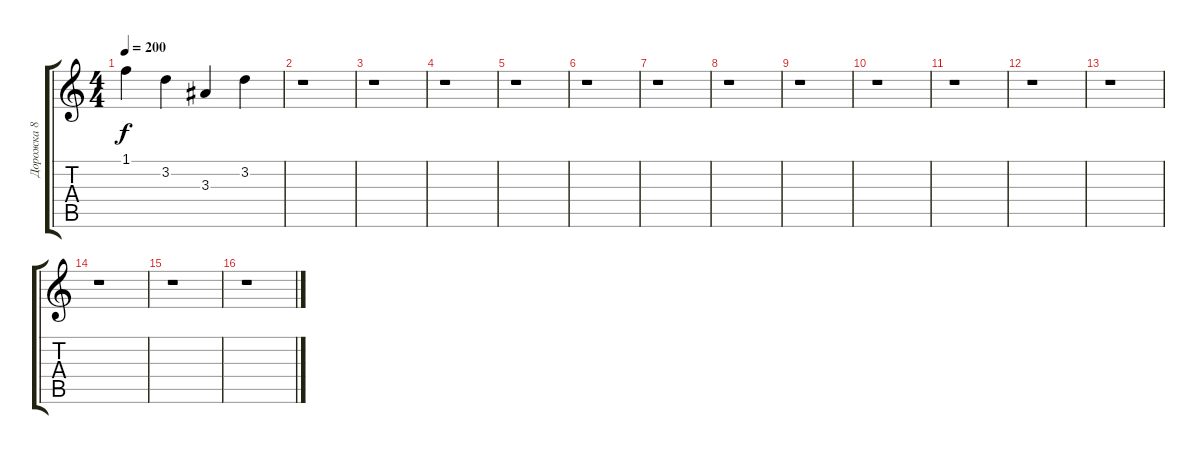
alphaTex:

\track ("Дорожка 8" "Дорожка 8") {instrument slapbass1}
\staff {score tabs}
\tuning (E4 B3 G3 D3 A2 E2) {hide}
\ts (4 4)
\tempo 200
\clef g2
\ks c
1.1.4{dy f} 3.2.4 3.3.4 3.2.4 |
r.1 |
r.1 |
r.1 |
r.1 |
r.1 |
r.1 |
r.1 |
r.1 |
r.1 |
r.1 |
r.1 |
r.1 |
r.1 |
r.1 |
r.1
